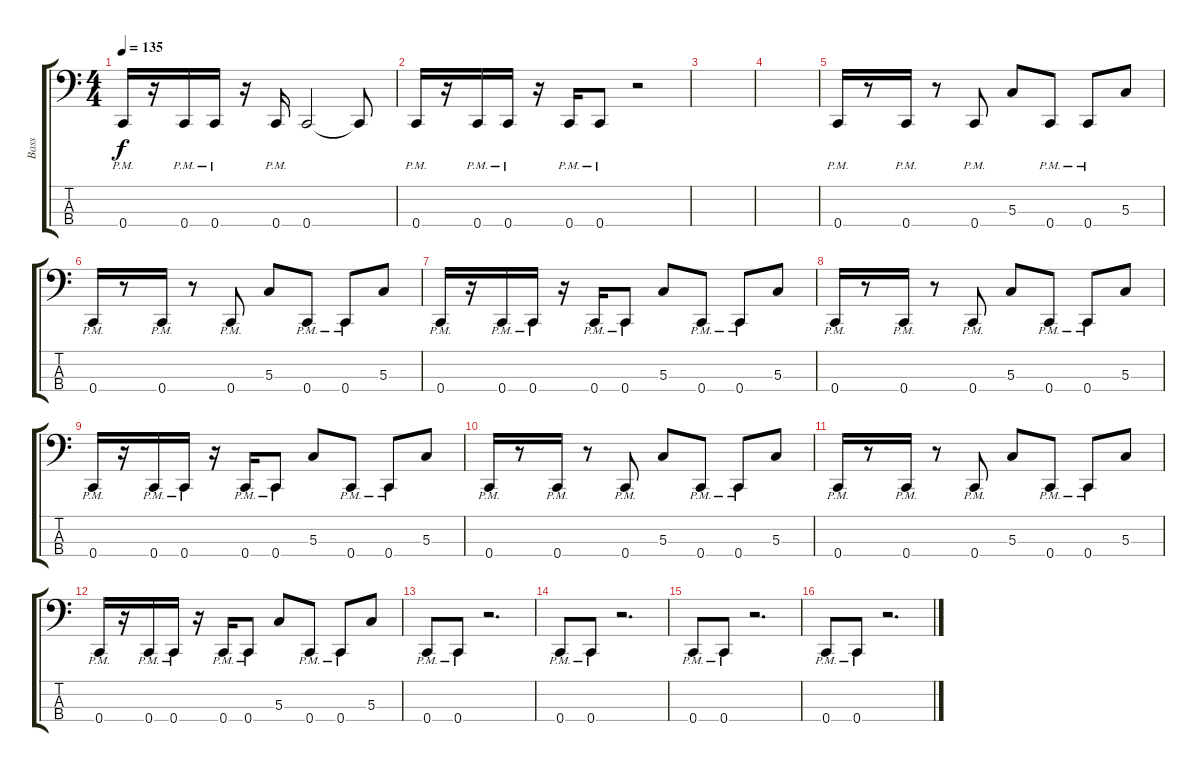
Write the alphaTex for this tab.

\track ("Bass" "Bass") {instrument electricbassfinger}
\staff {score tabs}
\tuning (F2 C2 G1 C1) {hide}
\ts (4 4)
\tempo 135
\clef f4
\ks c
0.4{pm}.16{dy f} r.16 0.4{pm}.16 0.4{pm}.16 r.16 0.4{pm}.16 0.4.2 0.4{t}.8 |
0.4{pm}.16 r.16 0.4{pm}.16 0.4{pm}.16 r.16 0.4{pm}.16 0.4{pm}.8 r.2 |
|
|
0.4{pm}.16 r.8 0.4{pm}.16 r.8 0.4{pm}.8 5.3.8 0.4{pm}.8 0.4{pm}.8 5.3.8 |
0.4{pm}.16 r.8 0.4{pm}.16 r.8 0.4{pm}.8 5.3.8 0.4{pm}.8 0.4{pm}.8 5.3.8 |
0.4{pm}.16 r.16 0.4{pm}.16 0.4{pm}.16 r.16 0.4{pm}.16 0.4{pm}.8 5.3.8 0.4{pm}.8 0.4{pm}.8 5.3.8 |
0.4{pm}.16 r.8 0.4{pm}.16 r.8 0.4{pm}.8 5.3.8 0.4{pm}.8 0.4{pm}.8 5.3.8 |
0.4{pm}.16 r.16 0.4{pm}.16 0.4{pm}.16 r.16 0.4{pm}.16 0.4{pm}.8 5.3.8 0.4{pm}.8 0.4{pm}.8 5.3.8 |
0.4{pm}.16 r.8 0.4{pm}.16 r.8 0.4{pm}.8 5.3.8 0.4{pm}.8 0.4{pm}.8 5.3.8 |
0.4{pm}.16 r.8 0.4{pm}.16 r.8 0.4{pm}.8 5.3.8 0.4{pm}.8 0.4{pm}.8 5.3.8 |
0.4{pm}.16 r.16 0.4{pm}.16 0.4{pm}.16 r.16 0.4{pm}.16 0.4{pm}.8 5.3.8 0.4{pm}.8 0.4{pm}.8 5.3.8 |
0.4{pm}.8 0.4{pm}.8 r.2{d} |
0.4{pm}.8 0.4{pm}.8 r.2{d} |
0.4{pm}.8 0.4{pm}.8 r.2{d} |
0.4{pm}.8 0.4{pm}.8 r.2{d}
